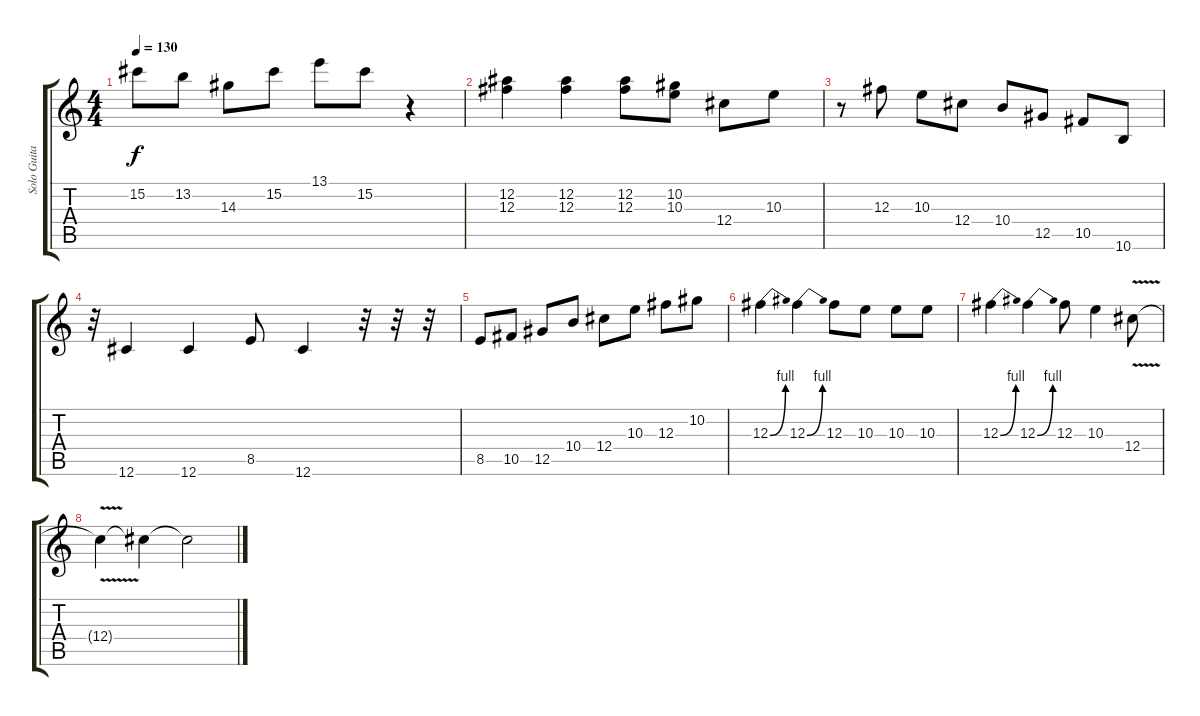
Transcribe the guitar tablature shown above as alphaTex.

\track ("Solo Guitar" "Solo Guita") {instrument distortionguitar}
\staff {score tabs}
\tuning (Eb4 Bb3 Gb3 Db3 Ab2 Db2) {hide}
\ts (4 4)
\tempo 130
\clef g2
\ks c
15.2.8{dy f} 13.2.8 14.3.8 15.2.8 13.1.8 15.2.8 r.4 |
(12.2 12.3).4 (12.2 12.3).4 (12.2 12.3).8 (10.2 10.3).8 12.4.8 10.3.8 |
r.8 12.3.8 10.3.8 12.4.8 10.4.8 12.5.8 10.5.8 10.6.8 |
r.32 12.6.4 12.6.4 8.5.8 12.6.4 r.32 r.32 r.32 |
8.5.8 10.5.8 12.5.8 10.4.8 12.4.8 10.3.8 12.3.8 10.2.8 |
12.3{be (bend 0 0 60 4)}.4 12.3{be (bend 0 0 60 4)}.4 12.3.8 10.3.8 10.3.8 10.3.8 |
12.3{be (bend 0 0 60 4)}.4 12.3{be (bend 0 0 60 4)}.4 12.3.8 10.3.4 12.4{v}.8 |
12.4{t}.4 12.4{t}.4 12.4{t}.2
